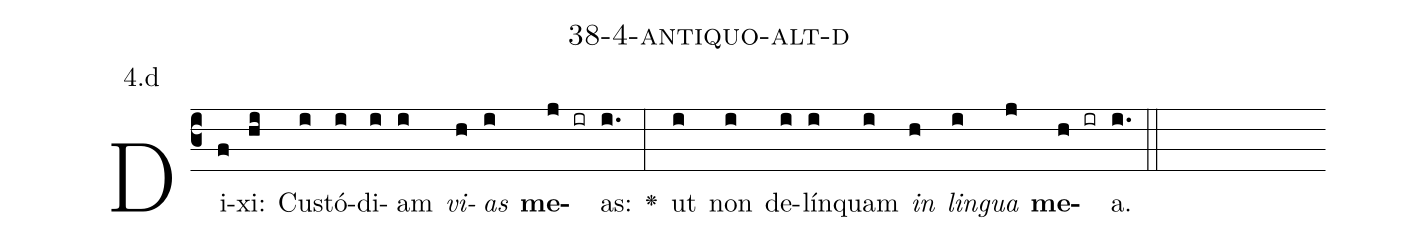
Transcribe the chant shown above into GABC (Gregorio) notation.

name: 38-4-antiquo-alt-d;
annotation: 4.d;
%%
(c3)Di(f)xi:(hi) Cus(i)tó(i)di(i)am(i) <i>vi</i>(h)<i>as</i>(i) <b>me</b>(j ir)as:(i.) <v>\greheightstar</v>(:) ut(i) non(i) de(i)lín(i)quam(i) <i>in</i>(h) <i>lin</i>(i)<i>gua</i>(j) <b>me</b>(h ir)a.(i.) (::)


%E(i) u(h) o(i) u(j) a(h) e.(i.) (::)
